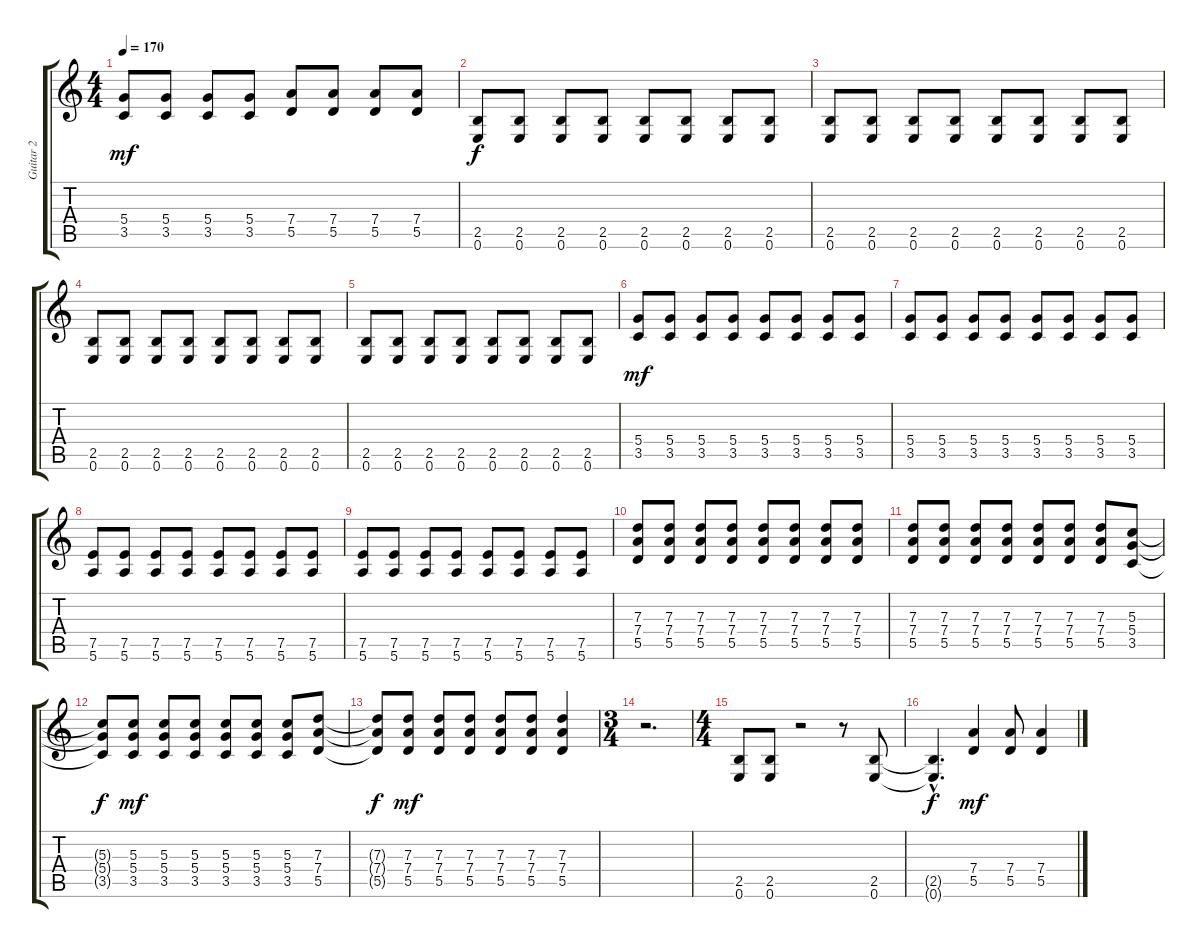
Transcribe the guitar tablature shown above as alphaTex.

\track ("Guitar 2" "Guitar 2") {instrument distortionguitar}
\staff {score tabs}
\tuning (E4 B3 G3 D3 A2 E2) {hide}
\ts (4 4)
\tempo 170
\clef g2
\ks c
(5.4 3.5).8{dy mf} (5.4 3.5).8 (5.4 3.5).8 (5.4 3.5).8 (7.4 5.5).8 (7.4 5.5).8 (7.4 5.5).8 (7.4 5.5).8 |
(2.5 0.6).8{dy f} (2.5 0.6).8 (2.5 0.6).8 (2.5 0.6).8 (2.5 0.6).8 (2.5 0.6).8 (2.5 0.6).8 (2.5 0.6).8 |
(2.5 0.6).8 (2.5 0.6).8 (2.5 0.6).8 (2.5 0.6).8 (2.5 0.6).8 (2.5 0.6).8 (2.5 0.6).8 (2.5 0.6).8 |
(2.5 0.6).8 (2.5 0.6).8 (2.5 0.6).8 (2.5 0.6).8 (2.5 0.6).8 (2.5 0.6).8 (2.5 0.6).8 (2.5 0.6).8 |
(2.5 0.6).8 (2.5 0.6).8 (2.5 0.6).8 (2.5 0.6).8 (2.5 0.6).8 (2.5 0.6).8 (2.5 0.6).8 (2.5 0.6).8 |
(5.4 3.5).8{dy mf} (5.4 3.5).8 (5.4 3.5).8 (5.4 3.5).8 (5.4 3.5).8 (5.4 3.5).8 (5.4 3.5).8 (5.4 3.5).8 |
(5.4 3.5).8 (5.4 3.5).8 (5.4 3.5).8 (5.4 3.5).8 (5.4 3.5).8 (5.4 3.5).8 (5.4 3.5).8 (5.4 3.5).8 |
(7.5 5.6).8 (7.5 5.6).8 (7.5 5.6).8 (7.5 5.6).8 (7.5 5.6).8 (7.5 5.6).8 (7.5 5.6).8 (7.5 5.6).8 |
(7.5 5.6).8 (7.5 5.6).8 (7.5 5.6).8 (7.5 5.6).8 (7.5 5.6).8 (7.5 5.6).8 (7.5 5.6).8 (7.5 5.6).8 |
(7.3 7.4 5.5).8 (7.3 7.4 5.5).8 (7.3 7.4 5.5).8 (7.3 7.4 5.5).8 (7.3 7.4 5.5).8 (7.3 7.4 5.5).8 (7.3 7.4 5.5).8 (7.3 7.4 5.5).8 |
(7.3 7.4 5.5).8 (7.3 7.4 5.5).8 (7.3 7.4 5.5).8 (7.3 7.4 5.5).8 (7.3 7.4 5.5).8 (7.3 7.4 5.5).8 (7.3 7.4 5.5).8 (5.3 5.4 3.5).8 |
(5.3{t} 5.4{t} 3.5{t}).8{dy f} (5.3 5.4 3.5).8{dy mf} (5.3 5.4 3.5).8 (5.3 5.4 3.5).8 (5.3 5.4 3.5).8 (5.3 5.4 3.5).8 (5.3 5.4 3.5).8 (7.3 7.4 5.5).8 |
(7.3{t} 7.4{t} 5.5{t}).8{dy f} (7.3 7.4 5.5).8{dy mf} (7.3 7.4 5.5).8 (7.3 7.4 5.5).8 (7.3 7.4 5.5).8 (7.3 7.4 5.5).8 (7.3 7.4 5.5).4 |
\ts (3 4)
r.2{d} |
\ts (4 4)
(2.5 0.6).8 (2.5 0.6).8 r.2 r.8 (2.5 0.6).8 |
(2.5{hac t} 0.6{hac t}).4{d dy f} (7.4 5.5).4{dy mf} (7.4 5.5).8 (7.4 5.5).4
